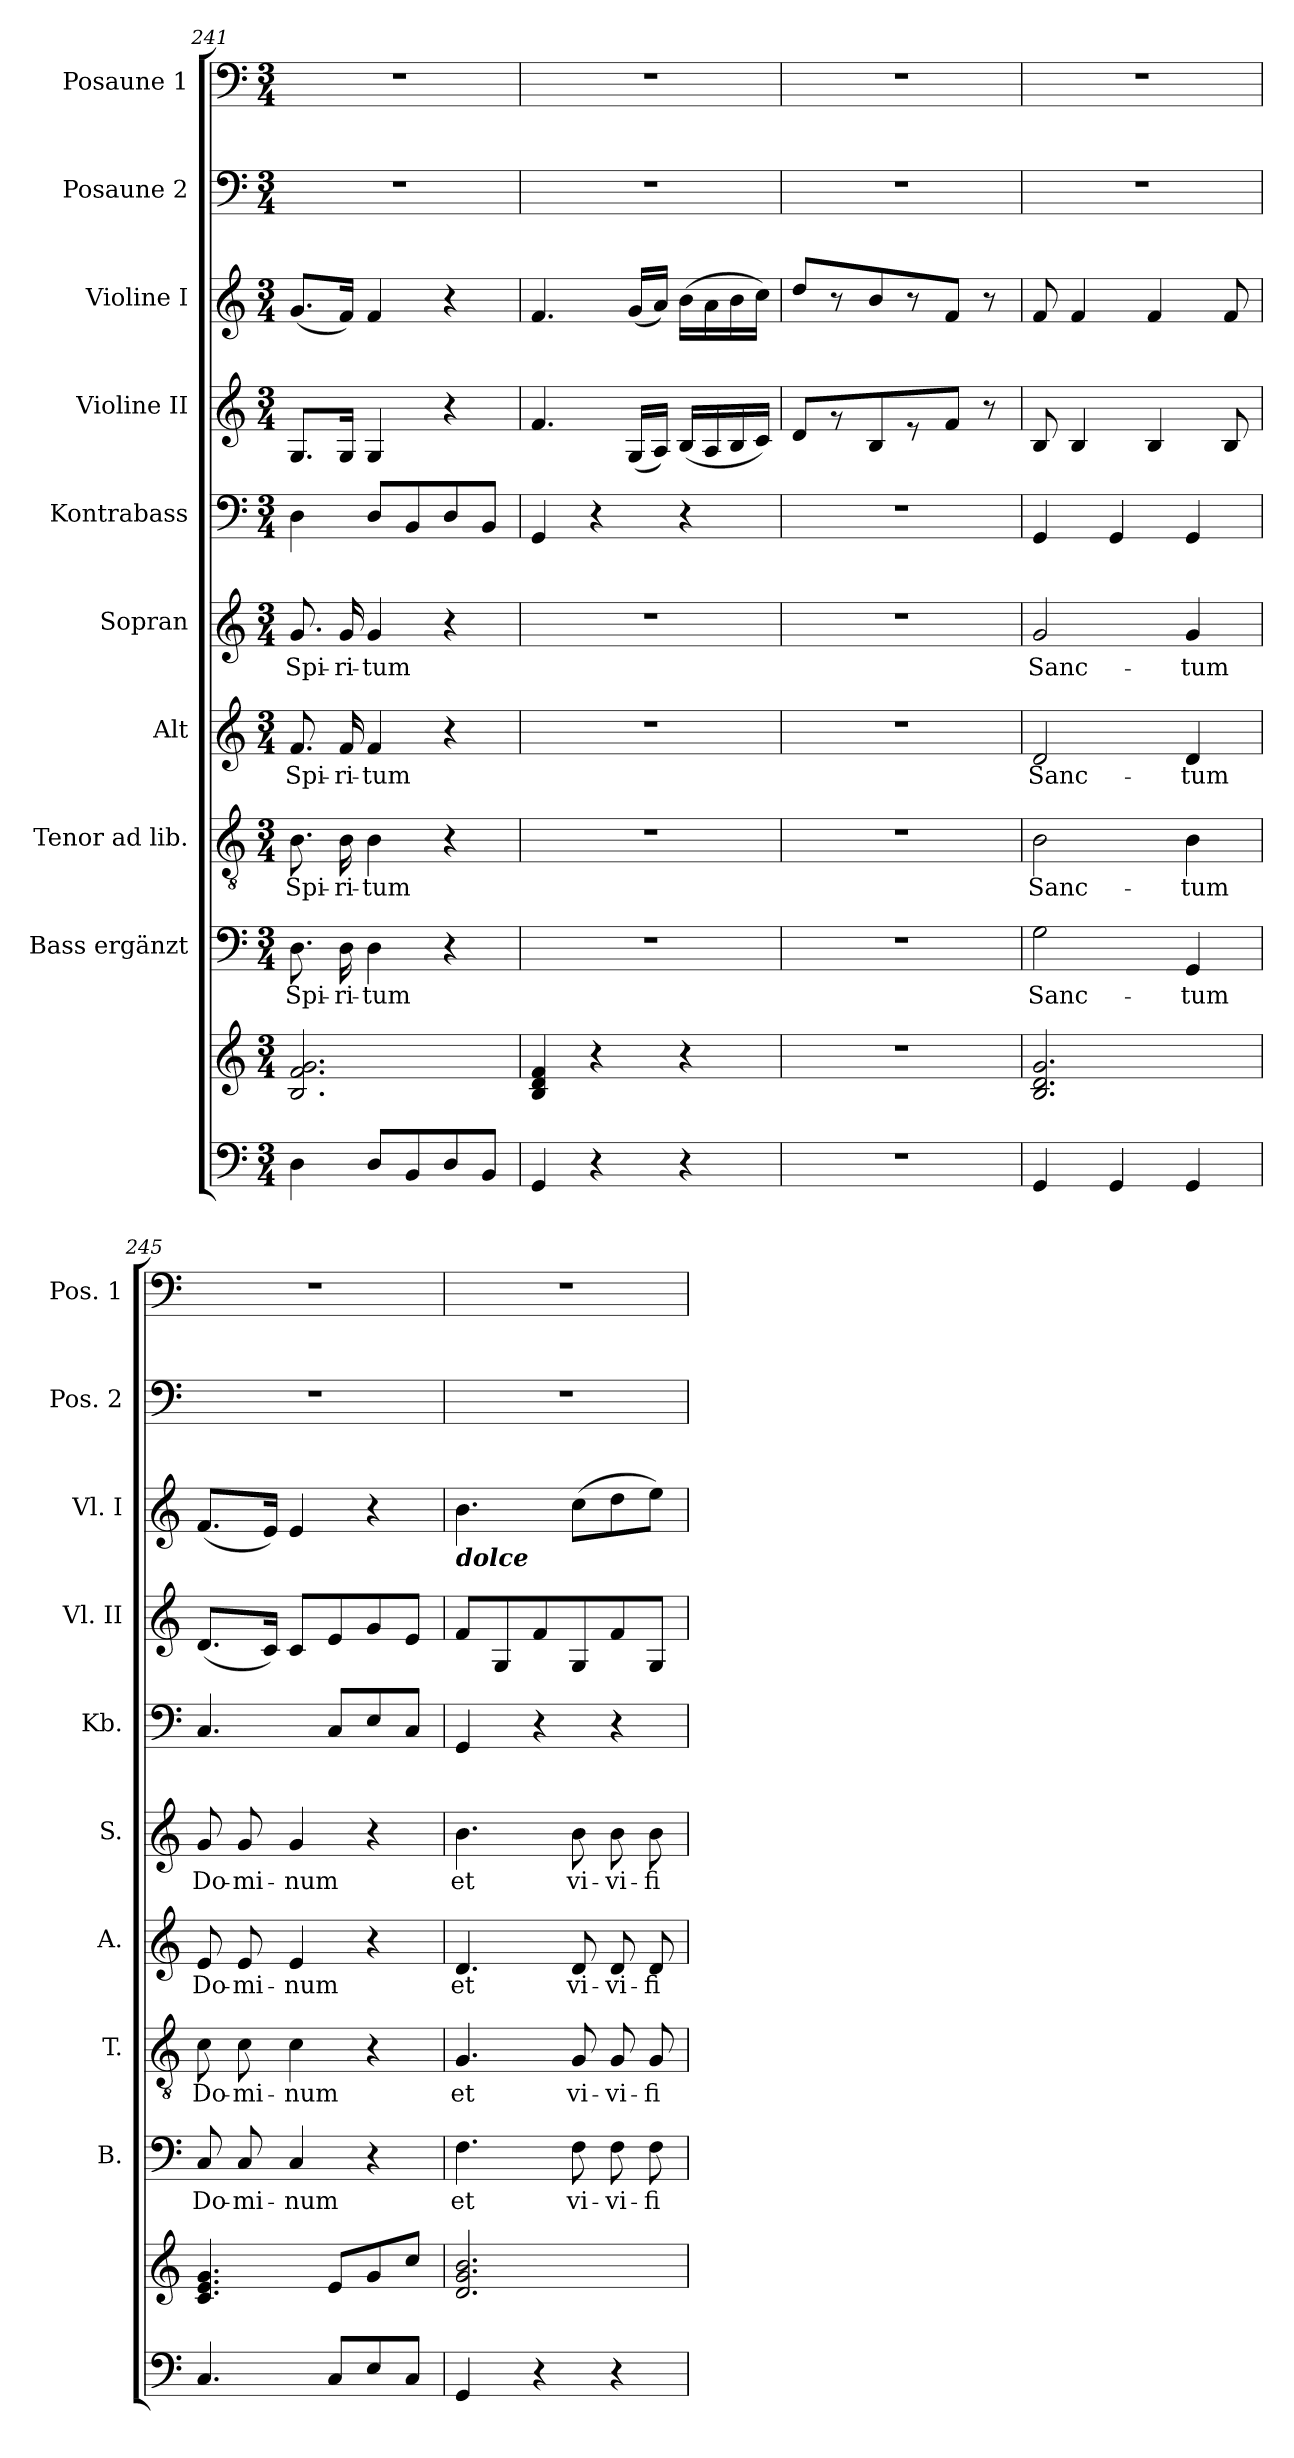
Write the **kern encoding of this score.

**kern	**kern	**kern	**text	**kern	**text	**kern	**text	**kern	**text	**kern	**kern	**kern	**kern	**kern
*part10	*part10	*part9	*part9	*part8	*part8	*part7	*part7	*part6	*part6	*part5	*part4	*part3	*part2	*part1
*staff11	*staff10	*staff9	*staff9	*staff8	*staff8	*staff7	*staff7	*staff6	*staff6	*staff5	*staff4	*staff3	*staff2	*staff1
*	*	*I"Bass ergänzt	*	*I"Tenor ad lib.	*	*I"Alt	*	*I"Sopran	*	*I"Kontrabass	*I"Violine II	*I"Violine I	*I"Posaune 2	*I"Posaune 1
*	*	*I'B.	*	*I'T.	*	*I'A.	*	*I'S.	*	*I'Kb.	*I'Vl. II	*I'Vl. I	*I'Pos. 2	*I'Pos. 1
*clefF4	*clefG2	*clefF4	*	*clefGv2	*	*clefG2	*	*clefG2	*	*clefF4	*clefG2	*clefG2	*clefF4	*clefF4
*	*	*	*	*	*	*	*	*	*	*ITrd7c12	*	*	*	*
*k[]	*k[]	*k[]	*	*k[]	*	*k[]	*	*k[]	*	*k[]	*k[]	*k[]	*k[]	*k[]
*C:	*C:	*C:	*	*C:	*	*C:	*	*C:	*	*C:	*C:	*C:	*C:	*C:
*M3/4	*M3/4	*M3/4	*	*M3/4	*	*M3/4	*	*M3/4	*	*M3/4	*M3/4	*M3/4	*M3/4	*M3/4
=241	=241	=241	=241	=241	=241	=241	=241	=241	=241	=241	=241	=241	=241	=241
!	!	!	!LO:LY:b	!	!LO:LY:b	!	!LO:LY:b	!	!LO:LY:b	!	!	!	!	!
4D\	2.B/ 2.f/ 2.g/	8.D\	Spi-	8.B\	Spi-	8.f/	Spi-	8.g/	Spi-	4DD\	8.G/L	(<8.g/L	2.r	2.r
!	!	!	!LO:LY:b	!	!LO:LY:b	!	!LO:LY:b	!	!LO:LY:b	!	!	!	!	!
.	.	16D\	-ri-	16B\	-ri-	16f/	-ri-	16g/	-ri-	.	16G/Jk	16f/Jk)	.	.
!	!	!	!LO:LY:b	!	!LO:LY:b	!	!LO:LY:b	!	!LO:LY:b	!	!	!	!	!
8D/L	.	4D\	-tum	4B\	-tum	4f/	-tum	4g/	-tum	8DD/L	4G/	4f/	.	.
8BB/	.	.	.	.	.	.	.	.	.	8BBB/	.	.	.	.
8D/	.	4r	.	4r	.	4r	.	4r	.	8DD/	4r	4r	.	.
8BB/J	.	.	.	.	.	.	.	.	.	8BBB/J	.	.	.	.
=242	=242	=242	=242	=242	=242	=242	=242	=242	=242	=242	=242	=242	=242	=242
4GG/	4B/ 4d/ 4f/	2.r	.	2.r	.	2.r	.	2.r	.	4GGG/	4.f/	4.f/	2.r	2.r
4r	4r	.	.	.	.	.	.	.	.	4r	.	.	.	.
.	.	.	.	.	.	.	.	.	.	.	(<16G/LL	(<16g/LL	.	.
.	.	.	.	.	.	.	.	.	.	.	16A/JJ)	16a/JJ)	.	.
4r	4r	.	.	.	.	.	.	.	.	4r	(<16B/LL	(>16b\LL	.	.
.	.	.	.	.	.	.	.	.	.	.	16A/	16a\	.	.
.	.	.	.	.	.	.	.	.	.	.	16B/	16b\	.	.
.	.	.	.	.	.	.	.	.	.	.	16c/JJ)	16cc\JJ)	.	.
=243	=243	=243	=243	=243	=243	=243	=243	=243	=243	=243	=243	=243	=243	=243
2.r	2.r	2.r	.	2.r	.	2.r	.	2.r	.	2.r	8d/L	8dd/L	2.r	2.r
.	.	.	.	.	.	.	.	.	.	.	8rf	8r	.	.
.	.	.	.	.	.	.	.	.	.	.	8B/	8b/	.	.
.	.	.	.	.	.	.	.	.	.	.	8r	8r	.	.
.	.	.	.	.	.	.	.	.	.	.	8f/J	8f/J	.	.
.	.	.	.	.	.	.	.	.	.	.	8r	8r	.	.
=244	=244	=244	=244	=244	=244	=244	=244	=244	=244	=244	=244	=244	=244	=244
!	!	!	!LO:LY:b	!	!LO:LY:b	!	!LO:LY:b	!	!LO:LY:b	!	!	!	!	!
4GG/	2.B/ 2.d/ 2.g/	2G\	Sanc-	2B\	Sanc-	2d/	Sanc-	2g/	Sanc-	4GGG/	8B/	8f/	2.r	2.r
.	.	.	.	.	.	.	.	.	.	.	4B/	4f/	.	.
4GG/	.	.	.	.	.	.	.	.	.	4GGG/	.	.	.	.
.	.	.	.	.	.	.	.	.	.	.	4B/	4f/	.	.
!	!	!	!LO:LY:b	!	!LO:LY:b	!	!LO:LY:b	!	!LO:LY:b	!	!	!	!	!
4GG/	.	4GG/	-tum	4B\	-tum	4d/	-tum	4g/	-tum	4GGG/	.	.	.	.
.	.	.	.	.	.	.	.	.	.	.	8B/	8f/	.	.
=245	=245	=245	=245	=245	=245	=245	=245	=245	=245	=245	=245	=245	=245	=245
!	!	!	!LO:LY:b	!	!LO:LY:b	!	!LO:LY:b	!	!LO:LY:b	!	!	!	!	!
4.C/	4.c/ 4.e/ 4.g/	8C/	Do-	8c\	Do-	8e/	Do-	8g/	Do-	4.CC/	(<8.d/L	(<8.f/L	2.r	2.r
!	!	!	!LO:LY:b	!	!LO:LY:b	!	!LO:LY:b	!	!LO:LY:b	!	!	!	!	!
.	.	8C/	-mi-	8c\	-mi-	8e/	-mi-	8g/	-mi-	.	.	.	.	.
.	.	.	.	.	.	.	.	.	.	.	16c/Jk)	16e/Jk)	.	.
!	!	!	!LO:LY:b	!	!LO:LY:b	!	!LO:LY:b	!	!LO:LY:b	!	!	!	!	!
.	.	4C/	-num	4c\	-num	4e/	-num	4g/	-num	.	8c/L	4e/	.	.
8C/L	8e/L	.	.	.	.	.	.	.	.	8CC/L	8e/	.	.	.
8E/	8g/	4r	.	4r	.	4r	.	4r	.	8EE/	8g/	4r	.	.
8C/J	8cc/J	.	.	.	.	.	.	.	.	8CC/J	8e/J	.	.	.
!!LO:PB:g=z
=246	=246	=246	=246	=246	=246	=246	=246	=246	=246	=246	=246	=246	=246	=246
!	!	!	!	!	!	!	!	!	!	!	!	!LO:TX:b:Bi:t=dolce	!	!
!	!	!	!LO:LY:b	!	!LO:LY:b	!	!LO:LY:b	!	!LO:LY:b	!	!	!	!	!
4GG/	2.d/ 2.g/ 2.b/	4.F\	et	4.G/	et	4.d/	et	4.b\	et	4GGG/	8f/L	4.b\	2.r	2.r
.	.	.	.	.	.	.	.	.	.	.	8G/	.	.	.
4r	.	.	.	.	.	.	.	.	.	4r	8f/	.	.	.
!	!	!	!LO:LY:b	!	!LO:LY:b	!	!LO:LY:b	!	!LO:LY:b	!	!	!	!	!
.	.	8F\	vi-	8G/	vi-	8d/	vi-	8b\	vi-	.	8G/	(>8cc\L	.	.
!	!	!	!LO:LY:b	!	!LO:LY:b	!	!LO:LY:b	!	!LO:LY:b	!	!	!	!	!
4r	.	8F\	-vi-	8G/	-vi-	8d/	-vi-	8b\	-vi-	4r	8f/	8dd\	.	.
!	!	!	!LO:LY:b	!	!LO:LY:b	!	!LO:LY:b	!	!LO:LY:b	!	!	!	!	!
.	.	8F\	-fi-	8G/	-fi-	8d/	-fi-	8b\	-fi-	.	8G/J	8ee\J)	.	.
=	=	=	=	=	=	=	=	=	=	=	=	=	=	=
*-	*-	*-	*-	*-	*-	*-	*-	*-	*-	*-	*-	*-	*-	*-
